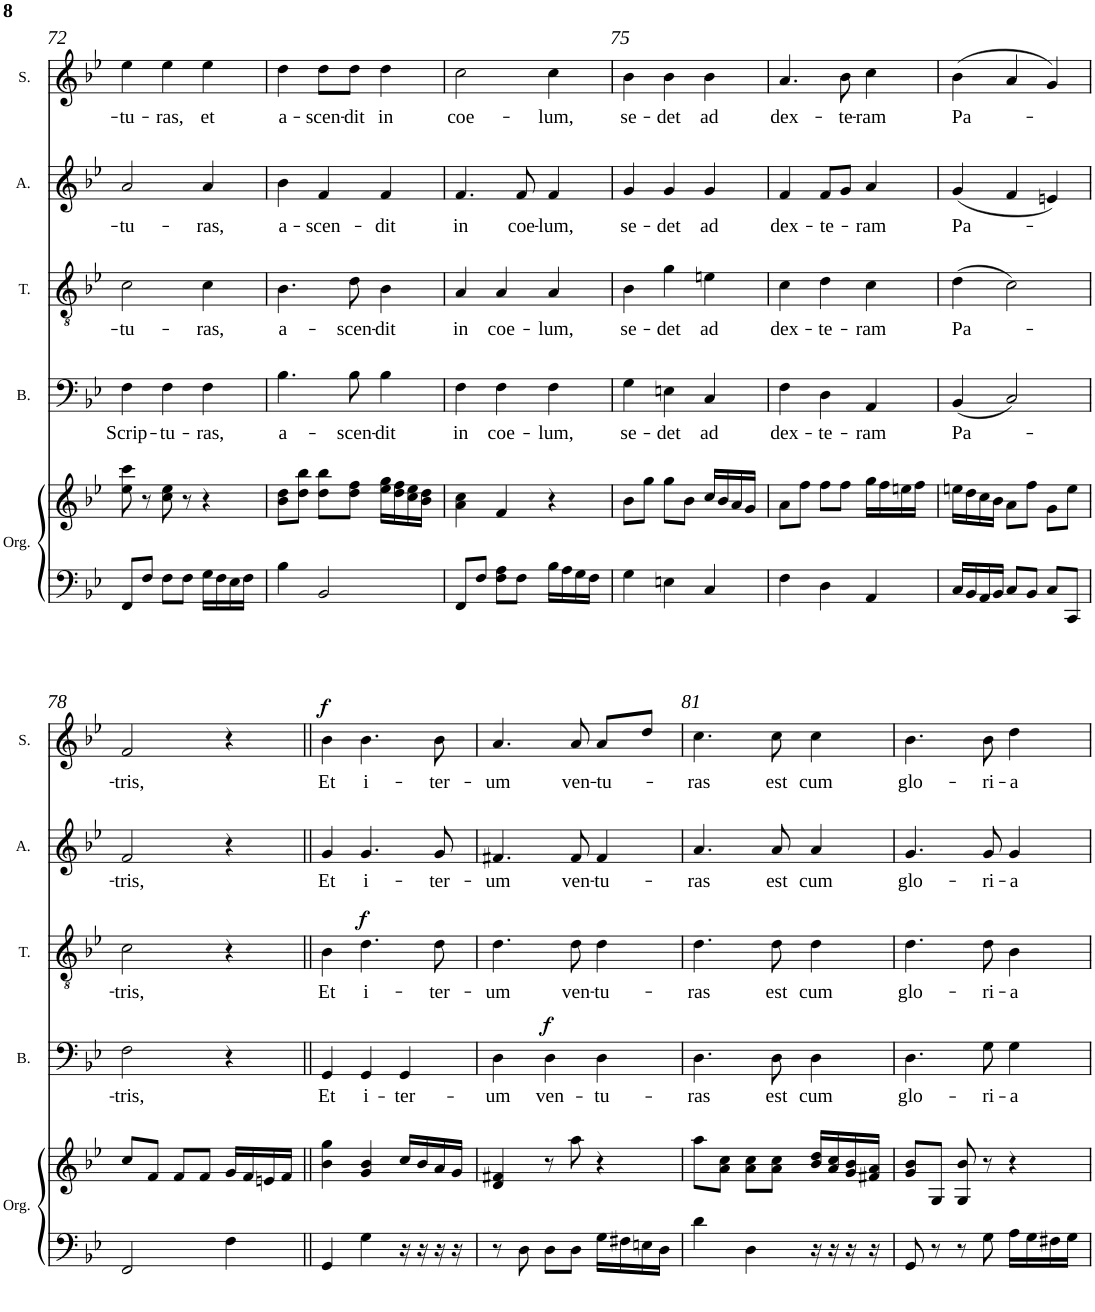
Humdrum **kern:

**kern	**kern	**kern	**text	**dynam	**kern	**text	**dynam	**kern	**text	**kern	**text	**dynam
*part5	*part5	*part4	*part4	*part4	*part3	*part3	*part3	*part2	*part2	*part1	*part1	*part1
*staff6	*staff5	*staff4	*staff4	*staff4	*staff3	*staff3	*staff3	*staff2	*staff2	*staff1	*staff1	*staff1
*I"Organ	*	*I"Bass	*	*	*I"Tenor	*	*	*I"Alto	*	*I"Soprano	*	*
*I'Org.	*	*I'B.	*	*	*I'T.	*	*	*I'A.	*	*I'S.	*	*
!!LO:PB:g=z
*clefF4	*clefG2	*clefF4	*	*	*clefGv2	*	*	*clefG2	*	*clefG2	*	*
*k[b-e-]	*k[b-e-]	*k[b-e-]	*	*	*k[b-e-]	*	*	*k[b-e-]	*	*k[b-e-]	*	*
*M3/4	*M3/4	*M3/4	*	*	*M3/4	*	*	*M3/4	*	*M3/4	*	*
=72	=72	=72	=72	=72	=72	=72	=72	=72	=72	=72	=72	=72
!	!	!	!LO:LY:b	!	!	!LO:LY:b	!	!	!LO:LY:b	!	!LO:LY:b	!
8FF/L	8ee-\ 8ccc\	4F\	Scrip-	.	2c\	-tu-	.	2a/	-tu-	4ee-\	-tu-	.
8F/J	8r	.	.	.	.	.	.	.	.	.	.	.
!	!	!	!LO:LY:b	!	!	!	!	!	!	!	!LO:LY:b	!
8F\L	8cc\ 8ee-\	4F\	-tu-	.	.	.	.	.	.	4ee-\	-ras,	.
8F\J	8r	.	.	.	.	.	.	.	.	.	.	.
!	!	!	!LO:LY:b	!	!	!LO:LY:b	!	!	!LO:LY:b	!	!LO:LY:b	!
16G\LL	4r	4F\	-ras,	.	4c\	-ras,	.	4a/	-ras,	4ee-\	et	.
16F\	.	.	.	.	.	.	.	.	.	.	.	.
16E-\	.	.	.	.	.	.	.	.	.	.	.	.
16F\JJ	.	.	.	.	.	.	.	.	.	.	.	.
=73	=73	=73	=73	=73	=73	=73	=73	=73	=73	=73	=73	=73
!	!	!	!LO:LY:b	!	!	!LO:LY:b	!	!	!LO:LY:b	!	!LO:LY:b	!
4B-\	8b-\ 8dd\L	4.B-\	a-	.	4.B-\	a-	.	4b-\	a-	4dd\	a-	.
.	8dd\ 8bb-\J	.	.	.	.	.	.	.	.	.	.	.
!	!	!	!	!	!	!	!	!	!LO:LY:b	!	!LO:LY:b	!
2BB-/	8dd\ 8bb-\L	.	.	.	.	.	.	4f/	-scen-	8dd\L	-scen-	.
!	!	!	!LO:LY:b	!	!	!LO:LY:b	!	!	!	!	!LO:LY:b	!
.	8dd\ 8ff\J	8B-\	-scen-	.	8d\	-scen-	.	.	.	8dd\J	-dit	.
!	!	!	!LO:LY:b	!	!	!LO:LY:b	!	!	!LO:LY:b	!	!LO:LY:b	!
.	16ee-\ 16gg\LL	4B-\	-dit	.	4B-\	-dit	.	4f/	-dit	4dd\	in	.
.	16dd\ 16ff\	.	.	.	.	.	.	.	.	.	.	.
.	16cc\ 16ee-\	.	.	.	.	.	.	.	.	.	.	.
.	16b-\ 16dd\JJ	.	.	.	.	.	.	.	.	.	.	.
=74	=74	=74	=74	=74	=74	=74	=74	=74	=74	=74	=74	=74
!	!	!	!LO:LY:b	!	!	!LO:LY:b	!	!	!LO:LY:b	!	!LO:LY:b	!
8FF/L	4a\ 4cc\	4F\	in	.	4A/	in	.	4.f/	in	2cc\	coe-	.
8F/J	.	.	.	.	.	.	.	.	.	.	.	.
!	!	!	!LO:LY:b	!	!	!LO:LY:b	!	!	!	!	!	!
8F\ 8A\L	4f/	4F\	coe-	.	4A/	coe-	.	.	.	.	.	.
!	!	!	!	!	!	!	!	!	!LO:LY:b	!	!	!
8F\J	.	.	.	.	.	.	.	8f/	coe-	.	.	.
!	!	!	!LO:LY:b	!	!	!LO:LY:b	!	!	!LO:LY:b	!	!LO:LY:b	!
16B-\LL	4r	4F\	-lum,	.	4A/	-lum,	.	4f/	-lum,	4cc\	-lum,	.
16A\	.	.	.	.	.	.	.	.	.	.	.	.
16G\	.	.	.	.	.	.	.	.	.	.	.	.
16F\JJ	.	.	.	.	.	.	.	.	.	.	.	.
=75	=75	=75	=75	=75	=75	=75	=75	=75	=75	=75	=75	=75
!	!	!	!LO:LY:b	!	!	!LO:LY:b	!	!	!LO:LY:b	!	!LO:LY:b	!
4G\	8b-\L	4G\	se-	.	4B-\	se-	.	4g/	se-	4b-\	se-	.
.	8gg\J	.	.	.	.	.	.	.	.	.	.	.
!	!	!	!LO:LY:b	!	!	!LO:LY:b	!	!	!LO:LY:b	!	!LO:LY:b	!
4En\	8gg\L	4En\	-det	.	4g\	-det	.	4g/	-det	4b-\	-det	.
.	8b-\J	.	.	.	.	.	.	.	.	.	.	.
!	!	!	!LO:LY:b	!	!	!LO:LY:b	!	!	!LO:LY:b	!	!LO:LY:b	!
4C/	16cc/LL	4C/	ad	.	4en\	ad	.	4g/	ad	4b-\	ad	.
.	16b-/	.	.	.	.	.	.	.	.	.	.	.
.	16a/	.	.	.	.	.	.	.	.	.	.	.
.	16g/JJ	.	.	.	.	.	.	.	.	.	.	.
=76	=76	=76	=76	=76	=76	=76	=76	=76	=76	=76	=76	=76
!	!	!	!LO:LY:b	!	!	!LO:LY:b	!	!	!LO:LY:b	!	!LO:LY:b	!
4F\	8a\L	4F\	dex-	.	4c\	dex-	.	4f/	dex-	4.a/	dex-	.
.	8ff\J	.	.	.	.	.	.	.	.	.	.	.
!	!	!	!LO:LY:b	!	!	!LO:LY:b	!	!	!LO:LY:b	!	!	!
4D\	8ff\L	4D\	-te-	.	4d\	-te-	.	8f/L	-te-	.	.	.
!	!	!	!	!	!	!	!	!	!	!	!LO:LY:b	!
.	8ff\J	.	.	.	.	.	.	8g/J	.	8b-\	-te-	.
!	!	!	!LO:LY:b	!	!	!LO:LY:b	!	!	!LO:LY:b	!	!LO:LY:b	!
4AA/	16gg\LL	4AA/	-ram	.	4c\	-ram	.	4a/	-ram	4cc\	-ram	.
.	16ff\	.	.	.	.	.	.	.	.	.	.	.
.	16een\	.	.	.	.	.	.	.	.	.	.	.
.	16ff\JJ	.	.	.	.	.	.	.	.	.	.	.
=77	=77	=77	=77	=77	=77	=77	=77	=77	=77	=77	=77	=77
!	!	!	!LO:LY:b	!	!	!LO:LY:b	!	!	!LO:LY:b	!	!LO:LY:b	!
16C/LL	16een\LL	(<4BB-/	Pa-	.	(>4d\	Pa-	.	(4g/	Pa-	(>4b-\	Pa-	.
16BB-/	16dd\	.	.	.	.	.	.	.	.	.	.	.
16AA/	16cc\	.	.	.	.	.	.	.	.	.	.	.
16BB-/JJ	16b-\JJ	.	.	.	.	.	.	.	.	.	.	.
8C/L	8a\L	2C/)	.	.	2c\)	.	.	4f/	.	4a/	.	.
8BB-/J	8ff\J	.	.	.	.	.	.	.	.	.	.	.
8C/L	8g\L	.	.	.	.	.	.	4en/)	.	4g/)	.	.
8CC/J	8ee\J	.	.	.	.	.	.	.	.	.	.	.
!!LO:LB:g=z
=78	=78	=78	=78	=78	=78	=78	=78	=78	=78	=78	=78	=78
!	!	!	!LO:LY:b	!	!	!LO:LY:b	!	!	!LO:LY:b	!	!LO:LY:b	!
2FF/	8cc/L	2F\	-tris,	.	2c\	-tris,	.	2f/	-tris,	2f/	-tris,	.
.	8f/J	.	.	.	.	.	.	.	.	.	.	.
.	8f/L	.	.	.	.	.	.	.	.	.	.	.
.	8f/J	.	.	.	.	.	.	.	.	.	.	.
4F\	16g/LL	4r	.	.	4r	.	.	4r	.	4r	.	.
.	16f/	.	.	.	.	.	.	.	.	.	.	.
.	16en/	.	.	.	.	.	.	.	.	.	.	.
.	16f/JJ	.	.	.	.	.	.	.	.	.	.	.
=79||	=79||	=79||	=79||	=79||	=79||	=79||	=79||	=79||	=79||	=79||	=79||	=79||
!	!	!	!LO:LY:b	!	!	!LO:LY:b	!	!	!LO:LY:b	!	!LO:LY:b	!LO:DY:a
4GG/	4b-\ 4gg\	4GG/	Et	.	4B-\	Et	.	4g/	Et	4b-\	Et	f
!	!	!	!LO:LY:b	!	!	!LO:LY:b	!LO:DY:a	!	!LO:LY:b	!	!LO:LY:b	!
4G\	4g/ 4b-/	4GG/	i-	.	4.d\	i-	f	4.g/	i-	4.b-\	i-	.
!	!	!	!LO:LY:b	!	!	!	!	!	!	!	!	!
16r	16cc/LL	4GG/	-ter-	.	.	.	.	.	.	.	.	.
16r	16b-/	.	.	.	.	.	.	.	.	.	.	.
!	!	!	!	!	!	!LO:LY:b	!	!	!LO:LY:b	!	!LO:LY:b	!
16r	16a/	.	.	.	8d\	-ter-	.	8g/	-ter-	8b-\	-ter-	.
16r	16g/JJ	.	.	.	.	.	.	.	.	.	.	.
=80	=80	=80	=80	=80	=80	=80	=80	=80	=80	=80	=80	=80
!	!	!	!LO:LY:b	!	!	!LO:LY:b	!	!	!LO:LY:b	!	!LO:LY:b	!
8r	4d/ 4f#X/	4D\	-um	.	4.d\	-um	.	4.f#X/	-um	4.a/	-um	.
8D\	.	.	.	.	.	.	.	.	.	.	.	.
!	!	!	!LO:LY:b	!LO:DY:a	!	!	!	!	!	!	!	!
8D\L	8r	4D\	ven-	f	.	.	.	.	.	.	.	.
!	!	!	!	!	!	!LO:LY:b	!	!	!LO:LY:b	!	!LO:LY:b	!
8D\J	8aa\	.	.	.	8d\	ven-	.	8f#/	ven-	8a/	ven-	.
!	!	!	!LO:LY:b	!	!	!LO:LY:b	!	!	!LO:LY:b	!	!LO:LY:b	!
16G\LL	4r	4D\	-tu-	.	4d\	-tu-	.	4f#/	-tu-	8a/L	-tu-	.
16F#X\	.	.	.	.	.	.	.	.	.	.	.	.
16En\	.	.	.	.	.	.	.	.	.	8dd/J	.	.
16D\JJ	.	.	.	.	.	.	.	.	.	.	.	.
=81	=81	=81	=81	=81	=81	=81	=81	=81	=81	=81	=81	=81
!	!	!	!LO:LY:b	!	!	!LO:LY:b	!	!	!LO:LY:b	!	!LO:LY:b	!
4d\	8aa\L	4.D\	-ras	.	4.d\	-ras	.	4.a/	-ras	4.cc\	-ras	.
.	8a\ 8cc\J	.	.	.	.	.	.	.	.	.	.	.
4D\	8a\ 8cc\L	.	.	.	.	.	.	.	.	.	.	.
!	!	!	!LO:LY:b	!	!	!LO:LY:b	!	!	!LO:LY:b	!	!LO:LY:b	!
.	8a\ 8cc\J	8D\	est	.	8d\	est	.	8a/	est	8cc\	est	.
!	!	!	!LO:LY:b	!	!	!LO:LY:b	!	!	!LO:LY:b	!	!LO:LY:b	!
16r	16b-/ 16dd/LL	4D\	cum	.	4d\	cum	.	4a/	cum	4cc\	cum	.
16r	16a/ 16cc/	.	.	.	.	.	.	.	.	.	.	.
16r	16g/ 16b-/	.	.	.	.	.	.	.	.	.	.	.
16r	16f#X/ 16a/JJ	.	.	.	.	.	.	.	.	.	.	.
=82	=82	=82	=82	=82	=82	=82	=82	=82	=82	=82	=82	=82
!	!	!	!LO:LY:b	!	!	!LO:LY:b	!	!	!LO:LY:b	!	!LO:LY:b	!
8GG/	8g/ 8b-/L	4.D\	glo-	.	4.d\	glo-	.	4.g/	glo-	4.b-\	glo-	.
8r	8G/J	.	.	.	.	.	.	.	.	.	.	.
8r	8G/ 8b-/	.	.	.	.	.	.	.	.	.	.	.
!	!	!	!LO:LY:b	!	!	!LO:LY:b	!	!	!LO:LY:b	!	!LO:LY:b	!
8G\	8r	8G\	-ri-	.	8d\	-ri-	.	8g/	-ri-	8b-\	-ri-	.
!	!	!	!LO:LY:b	!	!	!LO:LY:b	!	!	!LO:LY:b	!	!LO:LY:b	!
16A\LL	4r	4G\	-a	.	4B-\	-a	.	4g/	-a	4dd\	-a	.
16G\	.	.	.	.	.	.	.	.	.	.	.	.
16F#X\	.	.	.	.	.	.	.	.	.	.	.	.
16G\JJ	.	.	.	.	.	.	.	.	.	.	.	.
=	=	=	=	=	=	=	=	=	=	=	=	=
*-	*-	*-	*-	*-	*-	*-	*-	*-	*-	*-	*-	*-
